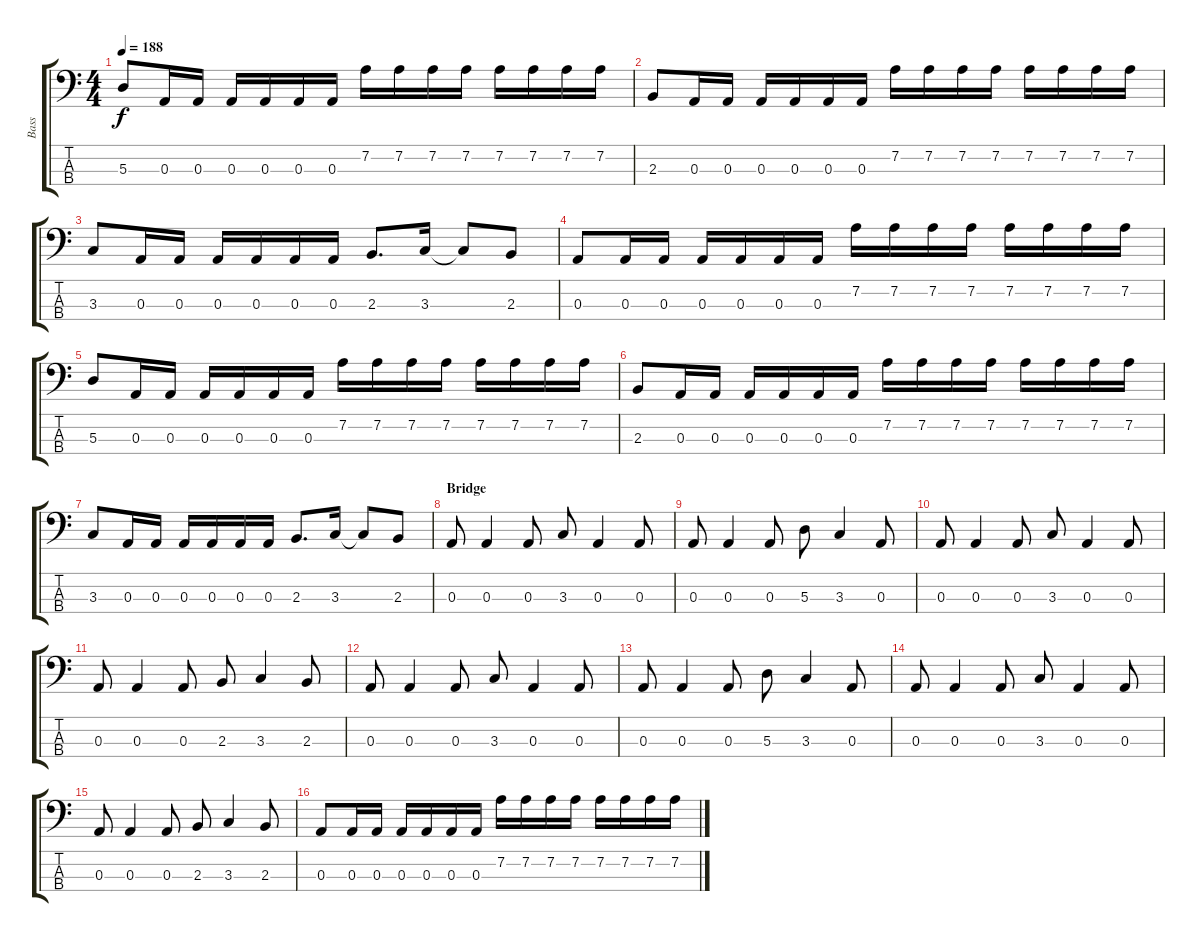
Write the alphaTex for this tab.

\track ("Bass" "Bass") {instrument electricbassfinger}
\staff {score tabs}
\tuning (G2 D2 A1 E1) {hide}
\ts (4 4)
\tempo 188
\clef f4
\ks c
5.3.8{dy f} 0.3.16 0.3.16 0.3.16 0.3.16 0.3.16 0.3.16 7.2.16 7.2.16 7.2.16 7.2.16 7.2.16 7.2.16 7.2.16 7.2.16 |
2.3.8 0.3.16 0.3.16 0.3.16 0.3.16 0.3.16 0.3.16 7.2.16 7.2.16 7.2.16 7.2.16 7.2.16 7.2.16 7.2.16 7.2.16 |
3.3.8 0.3.16 0.3.16 0.3.16 0.3.16 0.3.16 0.3.16 2.3.8{d} 3.3.16 3.3{t}.8 2.3.8 |
0.3.8 0.3.16 0.3.16 0.3.16 0.3.16 0.3.16 0.3.16 7.2.16 7.2.16 7.2.16 7.2.16 7.2.16 7.2.16 7.2.16 7.2.16 |
5.3.8 0.3.16 0.3.16 0.3.16 0.3.16 0.3.16 0.3.16 7.2.16 7.2.16 7.2.16 7.2.16 7.2.16 7.2.16 7.2.16 7.2.16 |
2.3.8 0.3.16 0.3.16 0.3.16 0.3.16 0.3.16 0.3.16 7.2.16 7.2.16 7.2.16 7.2.16 7.2.16 7.2.16 7.2.16 7.2.16 |
3.3.8 0.3.16 0.3.16 0.3.16 0.3.16 0.3.16 0.3.16 2.3.8{d} 3.3.16 3.3{t}.8 2.3.8 |
\section ("" "Bridge")
0.3.8 0.3.4 0.3.8 3.3.8 0.3.4 0.3.8 |
0.3.8 0.3.4 0.3.8 5.3.8 3.3.4 0.3.8 |
0.3.8 0.3.4 0.3.8 3.3.8 0.3.4 0.3.8 |
0.3.8 0.3.4 0.3.8 2.3.8 3.3.4 2.3.8 |
0.3.8 0.3.4 0.3.8 3.3.8 0.3.4 0.3.8 |
0.3.8 0.3.4 0.3.8 5.3.8 3.3.4 0.3.8 |
0.3.8 0.3.4 0.3.8 3.3.8 0.3.4 0.3.8 |
0.3.8 0.3.4 0.3.8 2.3.8 3.3.4 2.3.8 |
0.3.8 0.3.16 0.3.16 0.3.16 0.3.16 0.3.16 0.3.16 7.2.16 7.2.16 7.2.16 7.2.16 7.2.16 7.2.16 7.2.16 7.2.16
